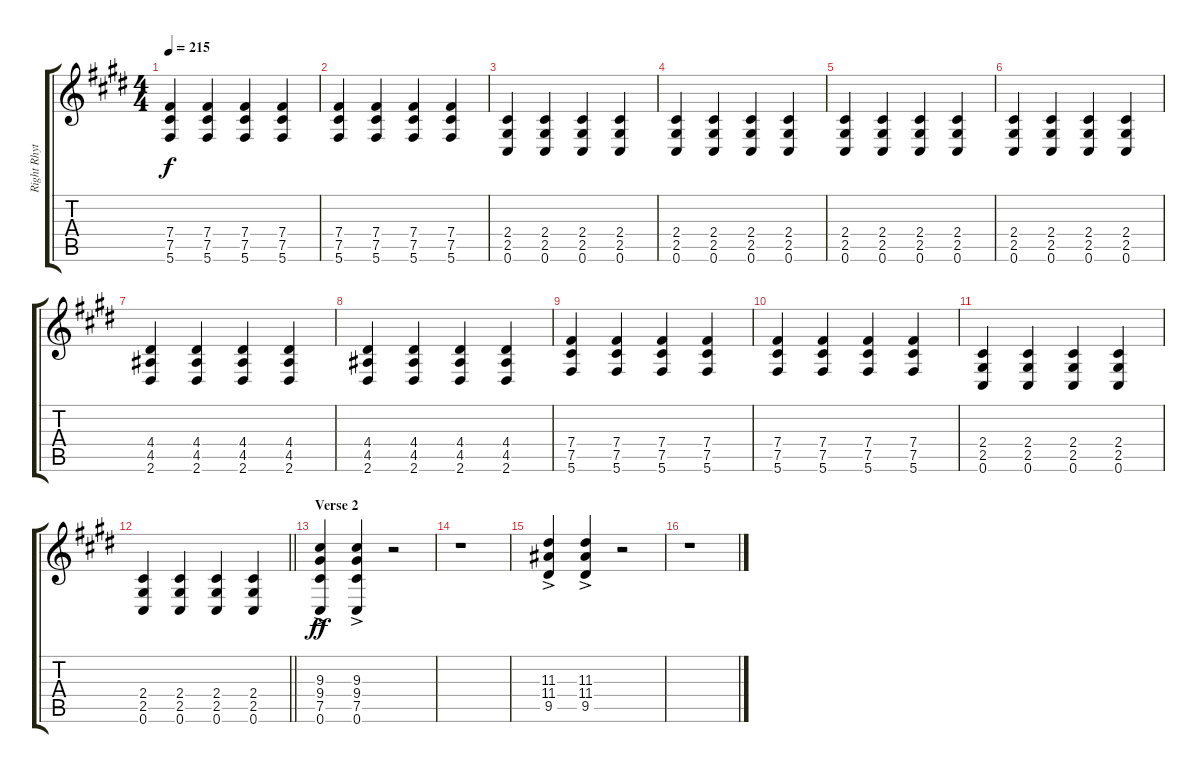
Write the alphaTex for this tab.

\track ("Right Rhythm" "Right Rhyt") {instrument distortionguitar}
\staff {score tabs}
\tuning (Db4 Ab3 E3 B2 Gb2 Db2) {hide}
\ts (4 4)
\tempo 215
\clef g2
\ks e
(7.4 7.5 5.6).4{dy f} (7.4 7.5 5.6).4 (7.4 7.5 5.6).4 (7.4 7.5 5.6).4 |
(7.4 7.5 5.6).4 (7.4 7.5 5.6).4 (7.4 7.5 5.6).4 (7.4 7.5 5.6).4 |
(2.4 2.5 0.6).4 (2.4 2.5 0.6).4 (2.4 2.5 0.6).4 (2.4 2.5 0.6).4 |
(2.4 2.5 0.6).4 (2.4 2.5 0.6).4 (2.4 2.5 0.6).4 (2.4 2.5 0.6).4 |
(2.4 2.5 0.6).4 (2.4 2.5 0.6).4 (2.4 2.5 0.6).4 (2.4 2.5 0.6).4 |
(2.4 2.5 0.6).4 (2.4 2.5 0.6).4 (2.4 2.5 0.6).4 (2.4 2.5 0.6).4 |
(4.4 4.5 2.6).4 (4.4 4.5 2.6).4 (4.4 4.5 2.6).4 (4.4 4.5 2.6).4 |
(4.4 4.5 2.6).4 (4.4 4.5 2.6).4 (4.4 4.5 2.6).4 (4.4 4.5 2.6).4 |
(7.4 7.5 5.6).4 (7.4 7.5 5.6).4 (7.4 7.5 5.6).4 (7.4 7.5 5.6).4 |
(7.4 7.5 5.6).4 (7.4 7.5 5.6).4 (7.4 7.5 5.6).4 (7.4 7.5 5.6).4 |
(2.4 2.5 0.6).4 (2.4 2.5 0.6).4 (2.4 2.5 0.6).4 (2.4 2.5 0.6).4 |
\barLineRight lightlight
(2.4 2.5 0.6).4 (2.4 2.5 0.6).4 (2.4 2.5 0.6).4 (2.4 2.5 0.6).4 |
\section ("" "Verse 2")
(9.3{ac} 9.4{ac} 7.5{ac} 0.6{ac}).4{dy ff} (9.3{ac} 9.4{ac} 7.5{ac} 0.6{ac}).4 r.2 |
r.1 |
(11.3{ac} 11.4{ac} 9.5{ac}).4 (11.3{ac} 11.4{ac} 9.5{ac}).4 r.2 |
r.1
